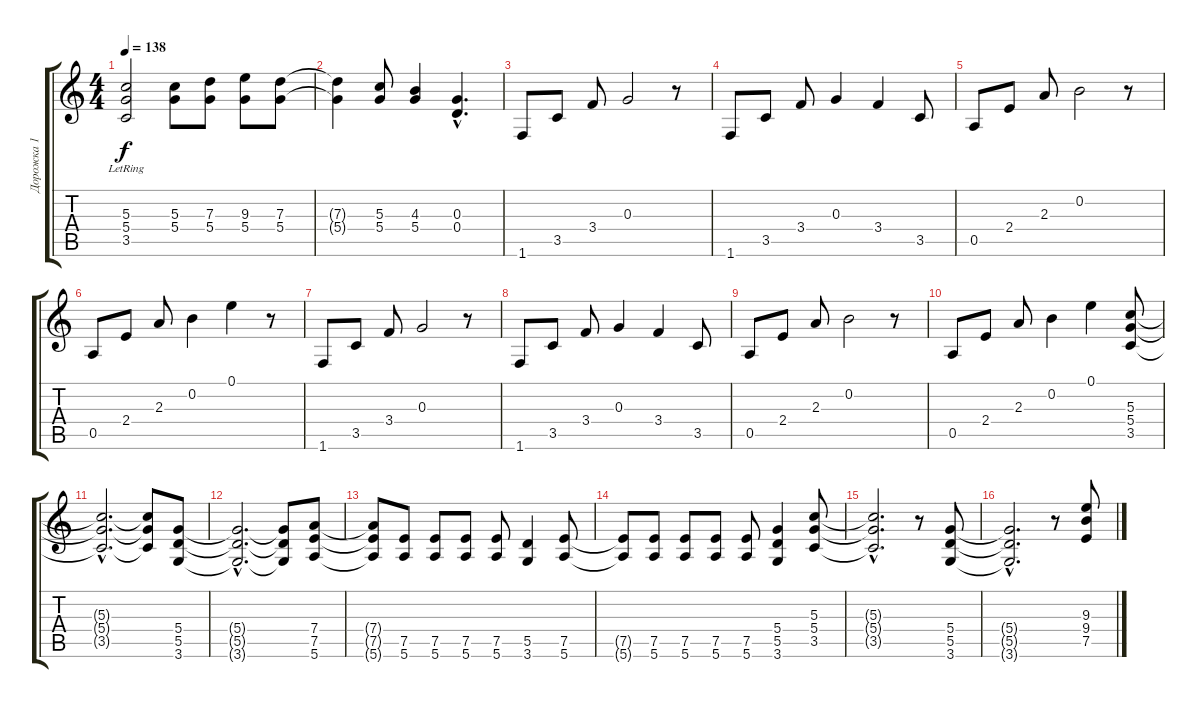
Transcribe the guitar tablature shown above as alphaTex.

\track ("Дорожка 1" "Дорожка 1") {instrument distortionguitar}
\staff {score tabs}
\tuning (E4 B3 G3 D3 A2 E2) {hide}
\ts (4 4)
\tempo 138
\clef g2
\ks c
(5.3{lr} 5.4{lr} 3.5{lr}).2{dy f} (5.3 5.4).8 (7.3 5.4).8 (9.3 5.4).8 (7.3 5.4).8 |
(7.3{t} 5.4{t}).4 (5.3 5.4).8 (4.3 5.4).4 (0.3{hac} 0.4{hac}).4{d} |
1.6.8 3.5.8 3.4.8 0.3.2 r.8 |
1.6.8 3.5.8 3.4.8 0.3.4 3.4.4 3.5.8 |
0.5.8 2.4.8 2.3.8 0.2.2 r.8 |
0.5.8 2.4.8 2.3.8 0.2.4 0.1.4 r.8 |
1.6.8 3.5.8 3.4.8 0.3.2 r.8 |
1.6.8 3.5.8 3.4.8 0.3.4 3.4.4 3.5.8 |
0.5.8 2.4.8 2.3.8 0.2.2 r.8 |
0.5.8 2.4.8 2.3.8 0.2.4 0.1.4 (5.3 5.4 3.5).8 |
(5.3{hac t} 5.4{hac t} 3.5{hac t}).2{d} (5.3{t} 5.4{t} 3.5{t}).8 (5.4 5.5 3.6).8 |
(5.4{hac t} 5.5{hac t} 3.6{hac t}).2{d} (5.4{t} 5.5{t} 3.6{t}).8 (7.4 7.5 5.6).8 |
(7.4{t} 7.5{t} 5.6{t}).8 (7.5 5.6).8 (7.5 5.6).8 (7.5 5.6).8 (7.5 5.6).8 (5.5 3.6).4 (7.5 5.6).8 |
(7.5{t} 5.6{t}).8 (7.5 5.6).8 (7.5 5.6).8 (7.5 5.6).8 (7.5 5.6).8 (5.4 5.5 3.6).4 (5.3 5.4 3.5).8 |
(5.3{hac t} 5.4{hac t} 3.5{hac t}).2{d} r.8 (5.4 5.5 3.6).8 |
(5.4{hac t} 5.5{hac t} 3.6{hac t}).2{d} r.8 (9.3 9.4 7.5).8
